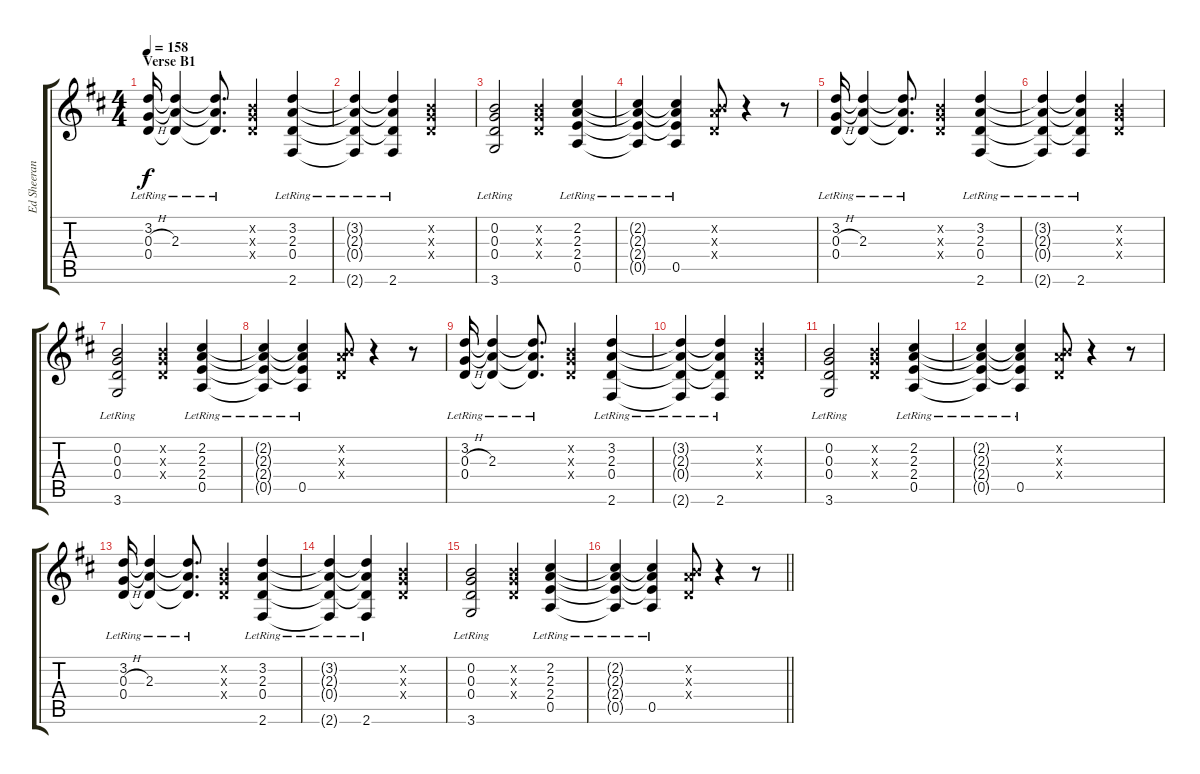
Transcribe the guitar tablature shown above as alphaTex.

\track ("Ed Sheeran Acoustic Guitar" "Ed Sheeran") {instrument acousticguitarsteel}
\staff {score tabs}
\tuning (E4 B3 G3 D3 A2 E2) {hide}
\ts (4 4)
\section ("" "Verse B1")
\tempo 158
\clef g2
\ks d
(3.2{lr} 0.3{h lr} 0.4{lr}).16{dy f} (3.2{lr t} 2.3{lr} 0.4{lr t}).4 (3.2{lr t} 2.3{lr t} 0.4{lr t}).8{d} (0.2{x} 0.3{x} 0.4{x}).4 (3.2{lr} 2.3{lr} 0.4{lr} 2.6{lr}).4 |
(3.2{lr t} 2.3{lr t} 0.4{lr t} 2.6{lr t}).4 (3.2{lr t} 2.3{lr t} 0.4{lr t} 2.6).4 (0.2{x} 0.3{x} 0.4{x}).2 |
(0.2{lr} 0.3{lr} 0.4{lr} 3.6).2 (0.2{x} 0.3{x} 0.4{x}).4 (2.2{lr} 2.3{lr} 2.4{lr} 0.5{lr}).4 |
(2.2{lr t} 2.3{lr t} 2.4{lr t} 0.5{lr t}).4 (2.2{lr t} 2.3{lr t} 2.4{lr t} 0.5).4 (0.2{x} 2.3{x} 0.4{x}).8 r.4 r.8 |
(3.2{lr} 0.3{h lr} 0.4{lr}).16 (3.2{lr t} 2.3{lr} 0.4{lr t}).4 (3.2{lr t} 2.3{lr t} 0.4{lr t}).8{d} (0.2{x} 0.3{x} 0.4{x}).4 (3.2{lr} 2.3{lr} 0.4{lr} 2.6{lr}).4 |
(3.2{lr t} 2.3{lr t} 0.4{lr t} 2.6{lr t}).4 (3.2{lr t} 2.3{lr t} 0.4{lr t} 2.6).4 (0.2{x} 0.3{x} 0.4{x}).2 |
(0.2{lr} 0.3{lr} 0.4{lr} 3.6).2 (0.2{x} 0.3{x} 0.4{x}).4 (2.2{lr} 2.3{lr} 2.4{lr} 0.5{lr}).4 |
(2.2{lr t} 2.3{lr t} 2.4{lr t} 0.5{lr t}).4 (2.2{lr t} 2.3{lr t} 2.4{lr t} 0.5).4 (0.2{x} 2.3{x} 0.4{x}).8 r.4 r.8 |
(3.2{lr} 0.3{h lr} 0.4{lr}).16 (3.2{lr t} 2.3{lr} 0.4{lr t}).4 (3.2{lr t} 2.3{lr t} 0.4{lr t}).8{d} (0.2{x} 0.3{x} 0.4{x}).4 (3.2{lr} 2.3{lr} 0.4{lr} 2.6{lr}).4 |
(3.2{lr t} 2.3{lr t} 0.4{lr t} 2.6{lr t}).4 (3.2{lr t} 2.3{lr t} 0.4{lr t} 2.6).4 (0.2{x} 0.3{x} 0.4{x}).2 |
(0.2{lr} 0.3{lr} 0.4{lr} 3.6).2 (0.2{x} 0.3{x} 0.4{x}).4 (2.2{lr} 2.3{lr} 2.4{lr} 0.5{lr}).4 |
(2.2{lr t} 2.3{lr t} 2.4{lr t} 0.5{lr t}).4 (2.2{lr t} 2.3{lr t} 2.4{lr t} 0.5).4 (0.2{x} 2.3{x} 0.4{x}).8 r.4 r.8 |
(3.2{lr} 0.3{h lr} 0.4{lr}).16 (3.2{lr t} 2.3{lr} 0.4{lr t}).4 (3.2{lr t} 2.3{lr t} 0.4{lr t}).8{d} (0.2{x} 0.3{x} 0.4{x}).4 (3.2{lr} 2.3{lr} 0.4{lr} 2.6{lr}).4 |
(3.2{lr t} 2.3{lr t} 0.4{lr t} 2.6{lr t}).4 (3.2{lr t} 2.3{lr t} 0.4{lr t} 2.6).4 (0.2{x} 0.3{x} 0.4{x}).2 |
(0.2{lr} 0.3{lr} 0.4{lr} 3.6).2 (0.2{x} 0.3{x} 0.4{x}).4 (2.2{lr} 2.3{lr} 2.4{lr} 0.5{lr}).4 |
\barLineRight lightlight
(2.2{lr t} 2.3{lr t} 2.4{lr t} 0.5{lr t}).4 (2.2{lr t} 2.3{lr t} 2.4{lr t} 0.5).4 (0.2{x} 2.3{x} 0.4{x}).8 r.4 r.8
